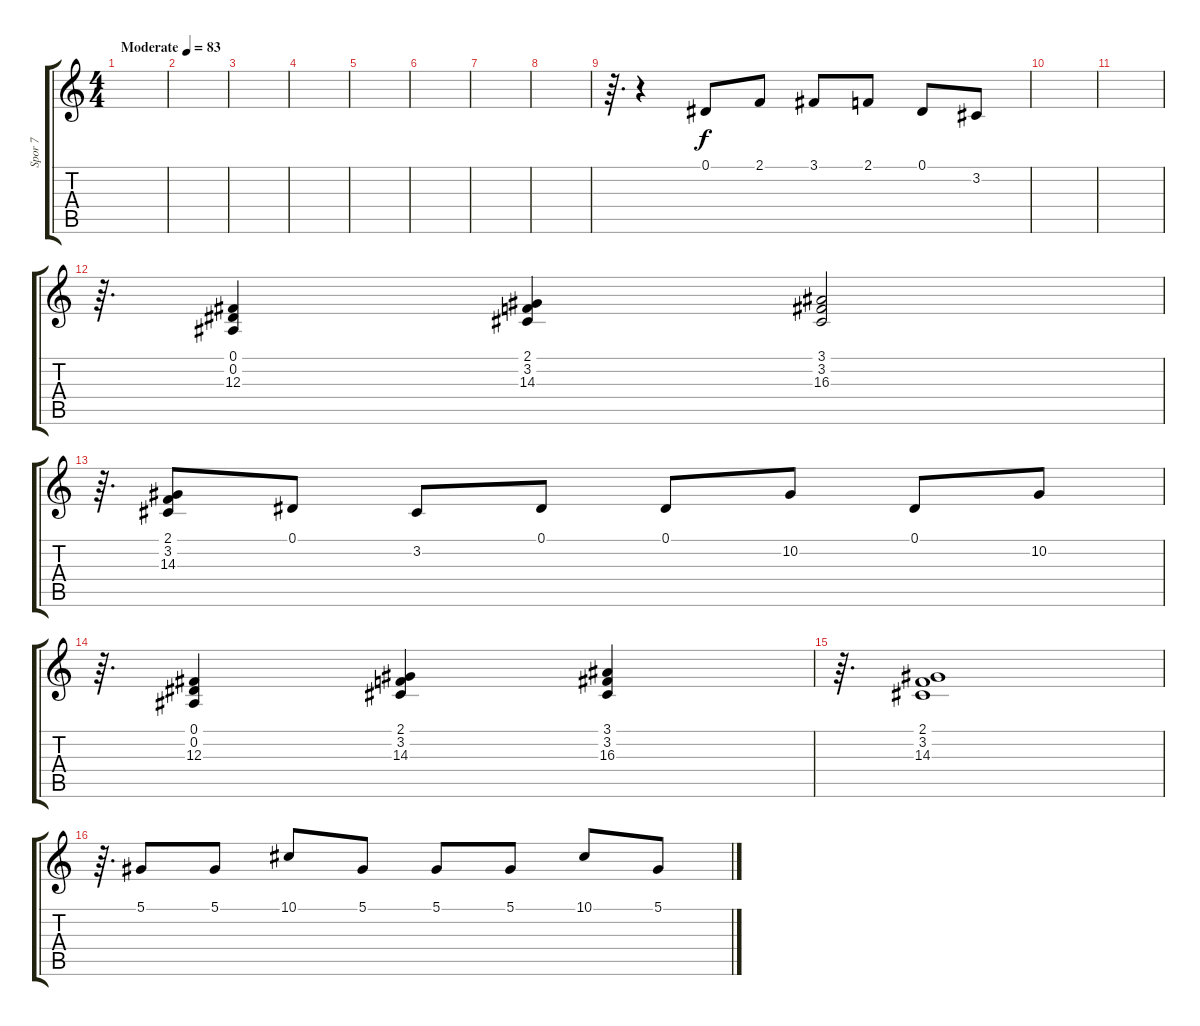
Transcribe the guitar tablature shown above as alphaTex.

\track ("Spor 7" "Spor 7") {instrument acousticgrandpiano}
\staff {score tabs}
\tuning (Eb4 Bb3 Gb3 Db3 Ab2 Eb2) {hide}
\ts (4 4)
\tempo (83 "Moderate")
\clef g2
\ks c
|
|
|
|
|
|
|
|
r.64{d volume 14} r.4 0.1.8 2.1.8 3.1.8 2.1.8 0.1.8 3.2.8 |
|
|
r.64{d volume 11} (0.1 0.2 12.3).4 (2.1 3.2 14.3).4 (3.1 3.2 16.3).2 |
r.64{d} (2.1 3.2 14.3).8 0.1.8 3.2.8 0.1.8 0.1.8 10.2.8 0.1.8 10.2.8 |
r.64{d} (0.1 0.2 12.3).4 (2.1 3.2 14.3).4 (3.1 3.2 16.3).4 |
r.64{d} (2.1 3.2 14.3).1 |
r.64{d} 5.1.8 5.1.8 10.1.8 5.1.8 5.1.8 5.1.8 10.1.8 5.1.8
